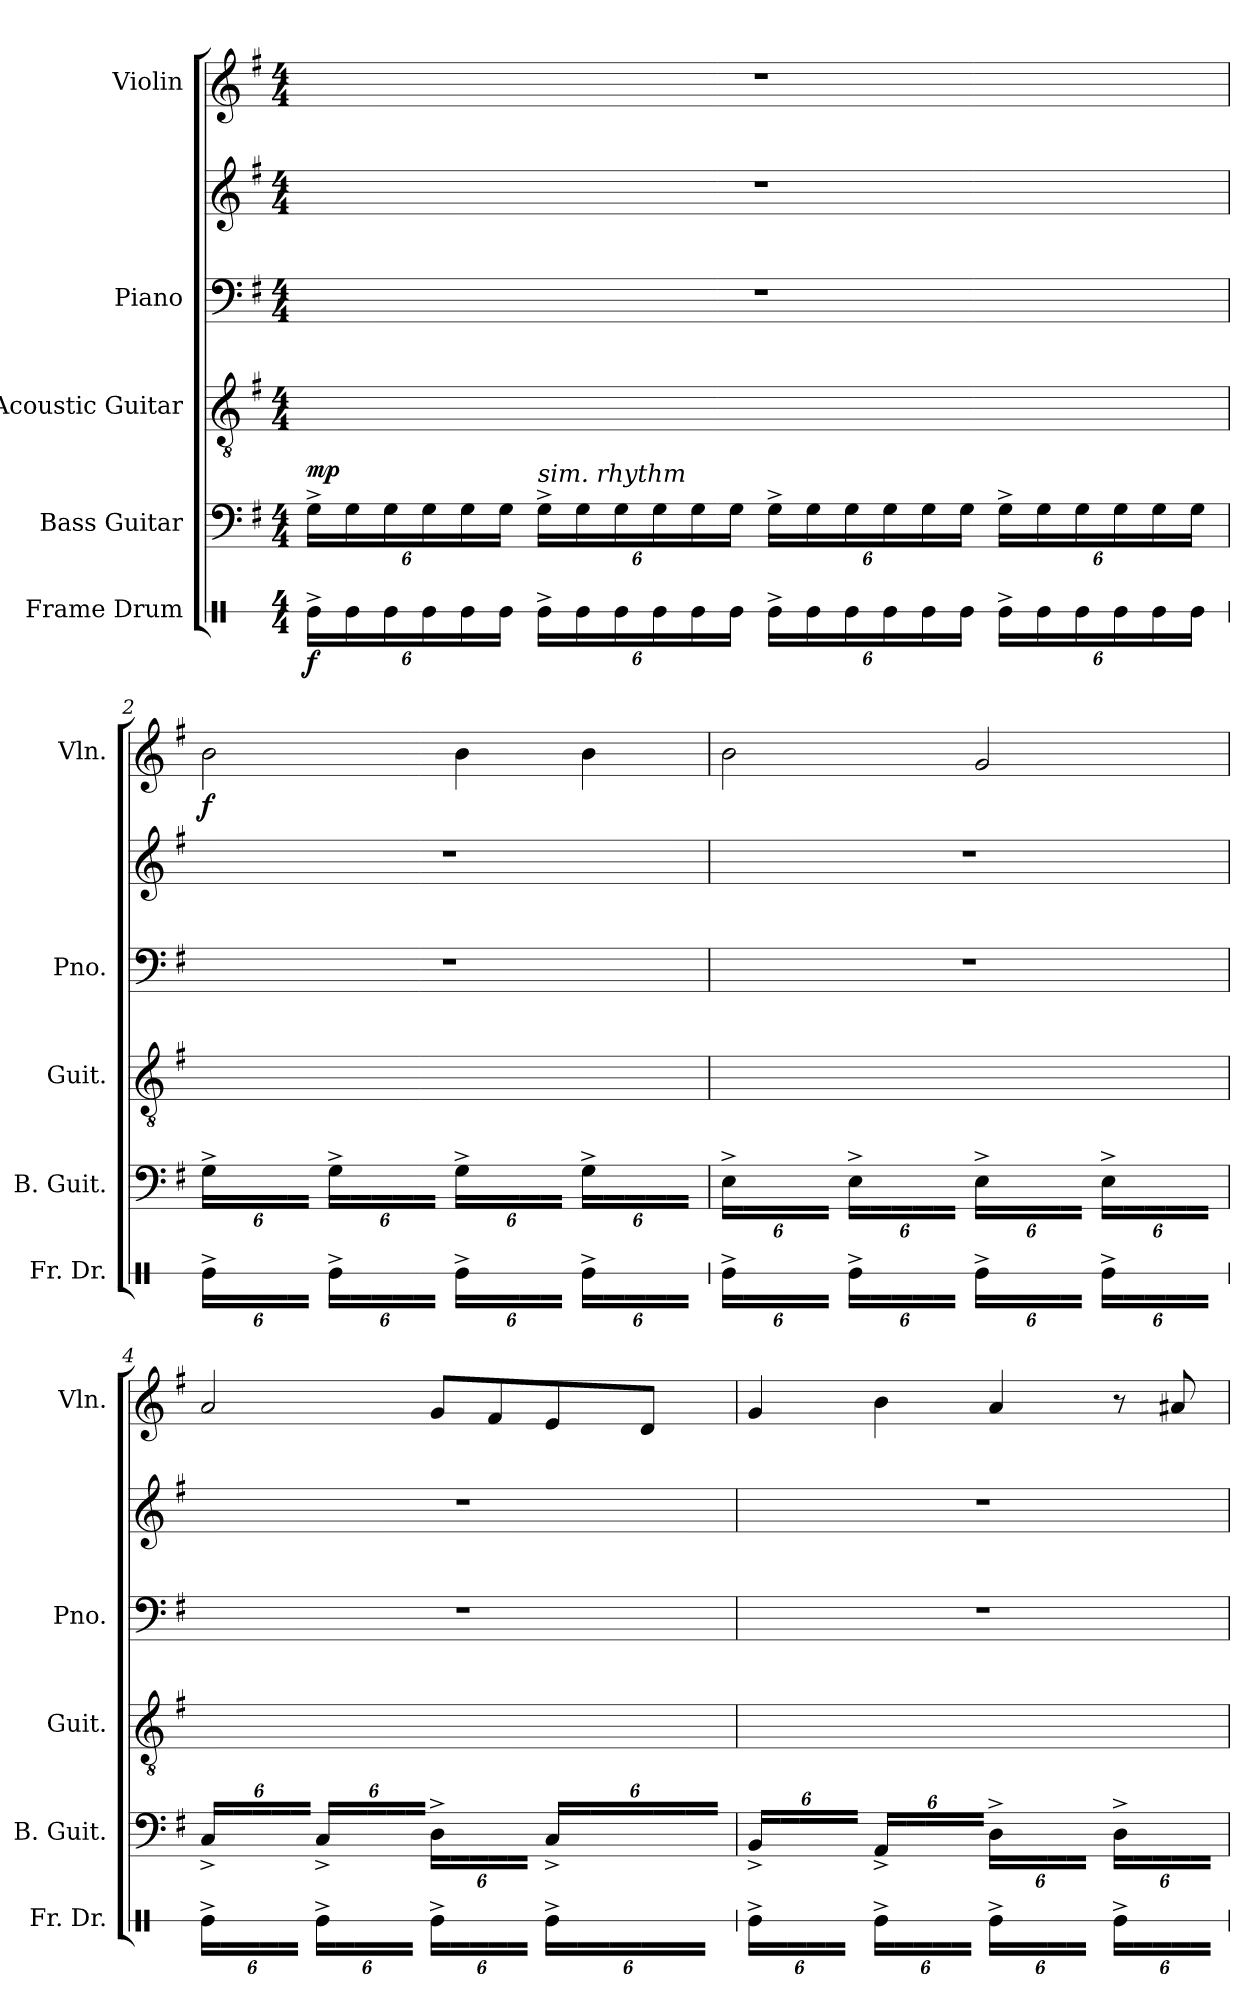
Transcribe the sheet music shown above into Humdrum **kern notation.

**kern	**dynam	**kern	**kern	**dynam	**kern	**kern	**kern	**dynam
*part5	*part5	*part4	*part3	*part3	*part2	*part2	*part1	*part1
*staff6	*staff6	*staff5	*staff4	*staff4	*staff3	*staff2	*staff1	*staff1
*I"Frame Drum	*	*I"Bass Guitar	*I"Acoustic Guitar	*	*I"Piano	*	*I"Violin	*
*I'Fr. Dr.	*	*I'B. Guit.	*I'Guit.	*	*I'Pno.	*	*I'Vln.	*
*stria1	*	*	*	*	*	*	*	*
*clefX	*	*clefF4	*clefGv2	*	*clefF4	*clefG2	*clefG2	*
*	*	*ITrd7c12	*	*	*	*	*	*
*k[]	*	*k[f#]	*k[f#]	*	*k[f#]	*k[f#]	*k[f#]	*
*M4/4	*	*M4/4	*M4/4	*	*M4/4	*M4/4	*M4/4	*
*MM72	*	*MM72	*MM72	*	*MM72	*MM72	*MM72	*
*Xbrackettup	*	*Xbrackettup	*Xbrackettup	*	*	*	*	*
=1	=1	=1	=1	=1	=1	=1	=1	=1
!	!LO:DY:b	!	!	!LO:DY:b	!	!	!	!
24Re^\LL	f	24GG^\LL	24GG/yy^ 24BB/yy^ 24D/yy^ 24G/yy^ 24B/yy^ 24g/yy^LL	mp	1r	1r	1r	.
24Re\	.	24GG\	24GG/yy 24BB/yy 24D/yy 24G/yy 24B/yy 24g/yy	.	.	.	.	.
24Re\	.	24GG\	24GG/yy 24BB/yy 24D/yy 24G/yy 24B/yy 24g/yy	.	.	.	.	.
24Re\	.	24GG\	24GG/yy 24BB/yy 24D/yy 24G/yy 24B/yy 24g/yy	.	.	.	.	.
24Re\	.	24GG\	24GG/yy 24BB/yy 24D/yy 24G/yy 24B/yy 24g/yy	.	.	.	.	.
24Re\JJ	.	24GG\JJ	24GG/yy 24BB/yy 24D/yy 24G/yy 24B/yy 24g/yyJJ	.	.	.	.	.
!	!	!	!LO:TX:b:i:t=sim. rhythm	!	!	!	!	!
24Re^\LL	.	24GG^\LL	24GG/yy^ 24BB/yy^ 24D/yy^ 24G/yy^ 24B/yy^ 24g/yy^LL	.	.	.	.	.
24Re\	.	24GG\	24GG/yy 24BB/yy 24D/yy 24G/yy 24B/yy 24g/yy	.	.	.	.	.
24Re\	.	24GG\	24GG/yy 24BB/yy 24D/yy 24G/yy 24B/yy 24g/yy	.	.	.	.	.
24Re\	.	24GG\	24GG/yy 24BB/yy 24D/yy 24G/yy 24B/yy 24g/yy	.	.	.	.	.
24Re\	.	24GG\	24GG/yy 24BB/yy 24D/yy 24G/yy 24B/yy 24g/yy	.	.	.	.	.
24Re\JJ	.	24GG\JJ	24GG/yy 24BB/yy 24D/yy 24G/yy 24B/yy 24g/yyJJ	.	.	.	.	.
24Re^\LL	.	24GG^\LL	24GG/yy^ 24BB/yy^ 24D/yy^ 24G/yy^ 24B/yy^ 24g/yy^LL	.	.	.	.	.
24Re\	.	24GG\	24GG/yy 24BB/yy 24D/yy 24G/yy 24B/yy 24g/yy	.	.	.	.	.
24Re\	.	24GG\	24GG/yy 24BB/yy 24D/yy 24G/yy 24B/yy 24g/yy	.	.	.	.	.
24Re\	.	24GG\	24GG/yy 24BB/yy 24D/yy 24G/yy 24B/yy 24g/yy	.	.	.	.	.
24Re\	.	24GG\	24GG/yy 24BB/yy 24D/yy 24G/yy 24B/yy 24g/yy	.	.	.	.	.
24Re\JJ	.	24GG\JJ	24GG/yy 24BB/yy 24D/yy 24G/yy 24B/yy 24g/yyJJ	.	.	.	.	.
24Re^\LL	.	24GG^\LL	24GG/yy^ 24BB/yy^ 24D/yy^ 24G/yy^ 24B/yy^ 24g/yy^LL	.	.	.	.	.
24Re\	.	24GG\	24GG/yy 24BB/yy 24D/yy 24G/yy 24B/yy 24g/yy	.	.	.	.	.
24Re\	.	24GG\	24GG/yy 24BB/yy 24D/yy 24G/yy 24B/yy 24g/yy	.	.	.	.	.
24Re\	.	24GG\	24GG/yy 24BB/yy 24D/yy 24G/yy 24B/yy 24g/yy	.	.	.	.	.
24Re\	.	24GG\	24GG/yy 24BB/yy 24D/yy 24G/yy 24B/yy 24g/yy	.	.	.	.	.
24Re\JJ	.	24GG\JJ	24GG/yy 24BB/yy 24D/yy 24G/yy 24B/yy 24g/yyJJ	.	.	.	.	.
!!LO:LB:g=z
=2	=2	=2	=2	=2	=2	=2	=2	=2
!	!	!	!	!	!	!	!	!LO:DY:b
24Re^\LL	.	24GG^\LL	24GG/yy^ 24BB/yy^ 24D/yy^ 24G/yy^ 24B/yy^ 24g/yy^LL	.	1r	1r	2b\	f
24Re\yy	.	24GG\yy	24GG/yy 24BB/yy 24D/yy 24G/yy 24B/yy 24g/yy	.	.	.	.	.
24Re\yy	.	24GG\yy	24GG/yy 24BB/yy 24D/yy 24G/yy 24B/yy 24g/yy	.	.	.	.	.
24Re\yy	.	24GG\yy	24GG/yy 24BB/yy 24D/yy 24G/yy 24B/yy 24g/yy	.	.	.	.	.
24Re\yy	.	24GG\yy	24GG/yy 24BB/yy 24D/yy 24G/yy 24B/yy 24g/yy	.	.	.	.	.
24Re\JJyy	.	24GG\JJyy	24GG/yy 24BB/yy 24D/yy 24G/yy 24B/yy 24g/yyJJ	.	.	.	.	.
24Re^\LL	.	24GG^\LL	24GG/yy^ 24BB/yy^ 24D/yy^ 24G/yy^ 24B/yy^ 24g/yy^LL	.	.	.	.	.
24Re\yy	.	24GG\yy	24GG/yy 24BB/yy 24D/yy 24G/yy 24B/yy 24g/yy	.	.	.	.	.
24Re\yy	.	24GG\yy	24GG/yy 24BB/yy 24D/yy 24G/yy 24B/yy 24g/yy	.	.	.	.	.
24Re\yy	.	24GG\yy	24GG/yy 24BB/yy 24D/yy 24G/yy 24B/yy 24g/yy	.	.	.	.	.
24Re\yy	.	24GG\yy	24GG/yy 24BB/yy 24D/yy 24G/yy 24B/yy 24g/yy	.	.	.	.	.
24Re\JJyy	.	24GG\JJyy	24GG/yy 24BB/yy 24D/yy 24G/yy 24B/yy 24g/yyJJ	.	.	.	.	.
24Re^\LL	.	24GG^\LL	24GG/yy^ 24BB/yy^ 24D/yy^ 24G/yy^ 24B/yy^ 24g/yy^LL	.	.	.	4b\	.
24Re\yy	.	24GG\yy	24GG/yy 24BB/yy 24D/yy 24G/yy 24B/yy 24g/yy	.	.	.	.	.
24Re\yy	.	24GG\yy	24GG/yy 24BB/yy 24D/yy 24G/yy 24B/yy 24g/yy	.	.	.	.	.
24Re\yy	.	24GG\yy	24GG/yy 24BB/yy 24D/yy 24G/yy 24B/yy 24g/yy	.	.	.	.	.
24Re\yy	.	24GG\yy	24GG/yy 24BB/yy 24D/yy 24G/yy 24B/yy 24g/yy	.	.	.	.	.
24Re\JJyy	.	24GG\JJyy	24GG/yy 24BB/yy 24D/yy 24G/yy 24B/yy 24g/yyJJ	.	.	.	.	.
24Re^\LL	.	24GG^\LL	24GG/yy^ 24BB/yy^ 24D/yy^ 24G/yy^ 24B/yy^ 24g/yy^LL	.	.	.	4b\	.
24Re\yy	.	24GG\yy	24GG/yy 24BB/yy 24D/yy 24G/yy 24B/yy 24g/yy	.	.	.	.	.
24Re\yy	.	24GG\yy	24GG/yy 24BB/yy 24D/yy 24G/yy 24B/yy 24g/yy	.	.	.	.	.
24Re\yy	.	24GG\yy	24GG/yy 24BB/yy 24D/yy 24G/yy 24B/yy 24g/yy	.	.	.	.	.
24Re\yy	.	24GG\yy	24GG/yy 24BB/yy 24D/yy 24G/yy 24B/yy 24g/yy	.	.	.	.	.
24Re\JJyy	.	24GG\JJyy	24GG/yy 24BB/yy 24D/yy 24G/yy 24B/yy 24g/yyJJ	.	.	.	.	.
!!LO:PB:g=z
=3	=3	=3	=3	=3	=3	=3	=3	=3
24Re^\LL	.	24EE^\LL	24EE/yy^ 24BB/yy^ 24E/yy^ 24G/yy^ 24B/yy^ 24g/yy^LL	.	1r	1r	2b\	.
24Re\yy	.	24EE\yy	24EE/yy 24BB/yy 24E/yy 24G/yy 24B/yy 24g/yy	.	.	.	.	.
24Re\yy	.	24EE\yy	24EE/yy 24BB/yy 24E/yy 24G/yy 24B/yy 24g/yy	.	.	.	.	.
24Re\yy	.	24EE\yy	24EE/yy 24BB/yy 24E/yy 24G/yy 24B/yy 24g/yy	.	.	.	.	.
24Re\yy	.	24EE\yy	24EE/yy 24BB/yy 24E/yy 24G/yy 24B/yy 24g/yy	.	.	.	.	.
24Re\JJyy	.	24EE\JJyy	24EE/yy 24BB/yy 24E/yy 24G/yy 24B/yy 24g/yyJJ	.	.	.	.	.
24Re^\LL	.	24EE^\LL	24EE/yy^ 24BB/yy^ 24E/yy^ 24G/yy^ 24B/yy^ 24g/yy^LL	.	.	.	.	.
24Re\yy	.	24EE\yy	24EE/yy 24BB/yy 24E/yy 24G/yy 24B/yy 24g/yy	.	.	.	.	.
24Re\yy	.	24EE\yy	24EE/yy 24BB/yy 24E/yy 24G/yy 24B/yy 24g/yy	.	.	.	.	.
24Re\yy	.	24EE\yy	24EE/yy 24BB/yy 24E/yy 24G/yy 24B/yy 24g/yy	.	.	.	.	.
24Re\yy	.	24EE\yy	24EE/yy 24BB/yy 24E/yy 24G/yy 24B/yy 24g/yy	.	.	.	.	.
24Re\JJyy	.	24EE\JJyy	24EE/yy 24BB/yy 24E/yy 24G/yy 24B/yy 24g/yyJJ	.	.	.	.	.
24Re^\LL	.	24EE^\LL	24EE/yy^ 24BB/yy^ 24E/yy^ 24G/yy^ 24B/yy^ 24e/yy^LL	.	.	.	2g/	.
24Re\yy	.	24EE\yy	24EE/yy 24BB/yy 24E/yy 24G/yy 24B/yy 24e/yy	.	.	.	.	.
24Re\yy	.	24EE\yy	24EE/yy 24BB/yy 24E/yy 24G/yy 24B/yy 24e/yy	.	.	.	.	.
24Re\yy	.	24EE\yy	24EE/yy 24BB/yy 24E/yy 24G/yy 24B/yy 24e/yy	.	.	.	.	.
24Re\yy	.	24EE\yy	24EE/yy 24BB/yy 24E/yy 24G/yy 24B/yy 24e/yy	.	.	.	.	.
24Re\JJyy	.	24EE\JJyy	24EE/yy 24BB/yy 24E/yy 24G/yy 24B/yy 24e/yyJJ	.	.	.	.	.
24Re^\LL	.	24EE^\LL	24EE/yy^ 24BB/yy^ 24E/yy^ 24G/yy^ 24B/yy^ 24e/yy^LL	.	.	.	.	.
24Re\yy	.	24EE\yy	24EE/yy 24BB/yy 24E/yy 24G/yy 24B/yy 24e/yy	.	.	.	.	.
24Re\yy	.	24EE\yy	24EE/yy 24BB/yy 24E/yy 24G/yy 24B/yy 24e/yy	.	.	.	.	.
24Re\yy	.	24EE\yy	24EE/yy 24BB/yy 24E/yy 24G/yy 24B/yy 24e/yy	.	.	.	.	.
24Re\yy	.	24EE\yy	24EE/yy 24BB/yy 24E/yy 24G/yy 24B/yy 24e/yy	.	.	.	.	.
24Re\JJyy	.	24EE\JJyy	24EE/yy 24BB/yy 24E/yy 24G/yy 24B/yy 24e/yyJJ	.	.	.	.	.
!!LO:LB:g=z
=4	=4	=4	=4	=4	=4	=4	=4	=4
24Re^\LL	.	24CC^/LL	24C/yy^ 24E/yy^ 24A/yy^ 24c/yy^ 24e/yy^LL	.	1r	1r	2a/	.
24Re\yy	.	24CC/yy	24C/yy 24E/yy 24A/yy 24c/yy 24e/yy	.	.	.	.	.
24Re\yy	.	24CC/yy	24C/yy 24E/yy 24A/yy 24c/yy 24e/yy	.	.	.	.	.
24Re\yy	.	24CC/yy	24C/yy 24E/yy 24A/yy 24c/yy 24e/yy	.	.	.	.	.
24Re\yy	.	24CC/yy	24C/yy 24E/yy 24A/yy 24c/yy 24e/yy	.	.	.	.	.
24Re\JJyy	.	24CC/JJyy	24C/yy 24E/yy 24A/yy 24c/yy 24e/yyJJ	.	.	.	.	.
24Re^\LL	.	24CC^/LL	24C/yy^ 24E/yy^ 24A/yy^ 24c/yy^ 24e/yy^LL	.	.	.	.	.
24Re\yy	.	24CC/yy	24C/yy 24E/yy 24A/yy 24c/yy 24e/yy	.	.	.	.	.
24Re\yy	.	24CC/yy	24C/yy 24E/yy 24A/yy 24c/yy 24e/yy	.	.	.	.	.
24Re\yy	.	24CC/yy	24C/yy 24E/yy 24A/yy 24c/yy 24e/yy	.	.	.	.	.
24Re\yy	.	24CC/yy	24C/yy 24E/yy 24A/yy 24c/yy 24e/yy	.	.	.	.	.
24Re\JJyy	.	24CC/JJyy	24C/yy 24E/yy 24A/yy 24c/yy 24e/yyJJ	.	.	.	.	.
24Re^\LL	.	24DD^\LL	24D/yy^ 24A/yy^ 24d/yy^ 24f#/yy^LL	.	.	.	8g/L	.
24Re\yy	.	24DD\yy	24D/yy 24A/yy 24d/yy 24f#/yy	.	.	.	.	.
24Re\yy	.	24DD\yy	24D/yy 24A/yy 24d/yy 24f#/yy	.	.	.	.	.
24Re\yy	.	24DD\yy	24D/yy 24A/yy 24d/yy 24f#/yy	.	.	.	8f#/	.
24Re\yy	.	24DD\yy	24D/yy 24A/yy 24d/yy 24f#/yy	.	.	.	.	.
24Re\JJyy	.	24DD\JJyy	24D/yy 24A/yy 24d/yy 24f#/yyJJ	.	.	.	.	.
24Re^\LL	.	24CC^/LL	24C/yy^ 24D/yy^ 24A/yy^ 24d/yy^ 24f#/yy^LL	.	.	.	8e/	.
24Re\yy	.	24CC/yy	24C/yy 24D/yy 24A/yy 24d/yy 24f#/yy	.	.	.	.	.
24Re\yy	.	24CC/yy	24C/yy 24D/yy 24A/yy 24d/yy 24f#/yy	.	.	.	.	.
24Re\yy	.	24CC/yy	24C/yy 24D/yy 24A/yy 24d/yy 24f#/yy	.	.	.	8d/J	.
24Re\yy	.	24CC/yy	24C/yy 24D/yy 24A/yy 24d/yy 24f#/yy	.	.	.	.	.
24Re\JJyy	.	24CC/JJyy	24C/yy 24D/yy 24A/yy 24d/yy 24f#/yyJJ	.	.	.	.	.
!!LO:LB:g=z
=5	=5	=5	=5	=5	=5	=5	=5	=5
24Re^\LL	.	24BBB^/LL	24BB/yy^ 24D/yy^ 24G/yy^ 24d/yy^ 24g/yy^LL	.	1r	1r	4g/	.
24Re\yy	.	24BBB/yy	24BB/yy 24D/yy 24G/yy 24d/yy 24g/yy	.	.	.	.	.
24Re\yy	.	24BBB/yy	24BB/yy 24D/yy 24G/yy 24d/yy 24g/yy	.	.	.	.	.
24Re\yy	.	24BBB/yy	24BB/yy 24D/yy 24G/yy 24d/yy 24g/yy	.	.	.	.	.
24Re\yy	.	24BBB/yy	24BB/yy 24D/yy 24G/yy 24d/yy 24g/yy	.	.	.	.	.
24Re\JJyy	.	24BBB/JJyy	24BB/yy 24D/yy 24G/yy 24d/yy 24g/yyJJ	.	.	.	.	.
24Re^\LL	.	24AAA^/LL	24AA/yy^ 24E/yy^ 24G/yy^ 24c#X/yy^ 24e/yy^LL	.	.	.	4b\	.
24Re\yy	.	24AAA/yy	24AA/yy 24E/yy 24G/yy 24c#/yy 24e/yy	.	.	.	.	.
24Re\yy	.	24AAA/yy	24AA/yy 24E/yy 24G/yy 24c#/yy 24e/yy	.	.	.	.	.
24Re\yy	.	24AAA/yy	24AA/yy 24E/yy 24G/yy 24c#/yy 24e/yy	.	.	.	.	.
24Re\yy	.	24AAA/yy	24AA/yy 24E/yy 24G/yy 24c#/yy 24e/yy	.	.	.	.	.
24Re\JJyy	.	24AAA/JJyy	24AA/yy 24E/yy 24G/yy 24c#/yy 24e/yyJJ	.	.	.	.	.
24Re^\LL	.	24DD^\LL	24D/yy^ 24A/yy^ 24d/yy^ 24f#/yy^LL	.	.	.	4a/	.
24Re\yy	.	24DD\yy	24D/yy 24A/yy 24d/yy 24f#/yy	.	.	.	.	.
24Re\yy	.	24DD\yy	24D/yy 24A/yy 24d/yy 24f#/yy	.	.	.	.	.
24Re\yy	.	24DD\yy	24D/yy 24A/yy 24d/yy 24f#/yy	.	.	.	.	.
24Re\yy	.	24DD\yy	24D/yy 24A/yy 24d/yy 24f#/yy	.	.	.	.	.
24Re\JJyy	.	24DD\JJyy	24D/yy 24A/yy 24d/yy 24f#/yyJJ	.	.	.	.	.
24Re^\LL	.	24DD^\LL	24D/yy^ 24A/yy^ 24cn/yy^ 24f#/yy^LL	.	.	.	8r	.
24Re\yy	.	24DD\yy	24D/yy 24A/yy 24c/yy 24f#/yy	.	.	.	.	.
24Re\yy	.	24DD\yy	24D/yy 24A/yy 24c/yy 24f#/yy	.	.	.	.	.
24Re\yy	.	24DD\yy	24D/yy 24A/yy 24c/yy 24f#/yy	.	.	.	8a#X/	.
24Re\yy	.	24DD\yy	24D/yy 24A/yy 24c/yy 24f#/yy	.	.	.	.	.
24Re\JJyy	.	24DD\JJyy	24D/yy 24A/yy 24c/yy 24f#/yyJJ	.	.	.	.	.
=	=	=	=	=	=	=	=	=
*-	*-	*-	*-	*-	*-	*-	*-	*-
